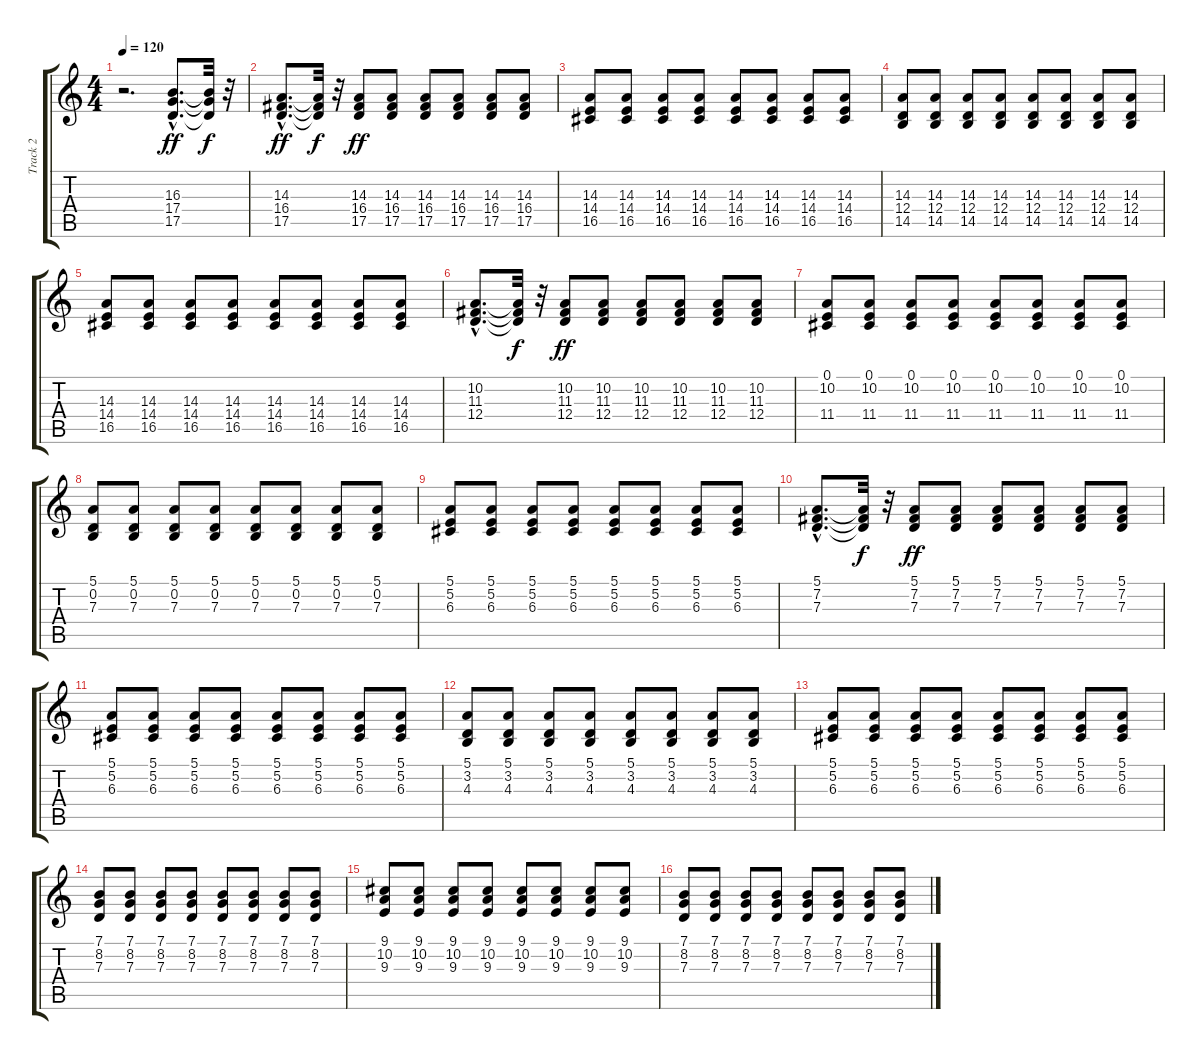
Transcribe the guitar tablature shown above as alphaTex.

\track ("Track 2" "Track 2") {instrument brightacousticpiano}
\staff {score tabs}
\tuning (E4 B3 G3 D3 A2 E2) {hide}
\ts (4 4)
\tempo 120
\clef g2
\ks c
r.2{d dy f} (16.3{hac} 17.4{hac} 17.5{hac}).8{d dy ff} (16.3{t} 17.4{t} 17.5{t}).32{dy f} r.32 |
(14.3{hac} 16.4{hac} 17.5{hac}).8{d dy ff} (14.3{t} 16.4{t} 17.5{t}).32{dy f} r.32 (14.3 16.4 17.5).8{dy ff} (14.3 16.4 17.5).8 (14.3 16.4 17.5).8 (14.3 16.4 17.5).8 (14.3 16.4 17.5).8 (14.3 16.4 17.5).8 |
(14.3 14.4 16.5).8 (14.3 14.4 16.5).8 (14.3 14.4 16.5).8 (14.3 14.4 16.5).8 (14.3 14.4 16.5).8 (14.3 14.4 16.5).8 (14.3 14.4 16.5).8 (14.3 14.4 16.5).8 |
(14.3 12.4 14.5).8 (14.3 12.4 14.5).8 (14.3 12.4 14.5).8 (14.3 12.4 14.5).8 (14.3 12.4 14.5).8 (14.3 12.4 14.5).8 (14.3 12.4 14.5).8 (14.3 12.4 14.5).8 |
(14.3 14.4 16.5).8 (14.3 14.4 16.5).8 (14.3 14.4 16.5).8 (14.3 14.4 16.5).8 (14.3 14.4 16.5).8 (14.3 14.4 16.5).8 (14.3 14.4 16.5).8 (14.3 14.4 16.5).8 |
(10.2{hac} 11.3{hac} 12.4{hac}).8{d} (10.2{t} 11.3{t} 12.4{t}).32{dy f} r.32 (10.2 11.3 12.4).8{dy ff} (10.2 11.3 12.4).8 (10.2 11.3 12.4).8 (10.2 11.3 12.4).8 (10.2 11.3 12.4).8 (10.2 11.3 12.4).8 |
(0.1 10.2 11.4).8 (0.1 10.2 11.4).8 (0.1 10.2 11.4).8 (0.1 10.2 11.4).8 (0.1 10.2 11.4).8 (0.1 10.2 11.4).8 (0.1 10.2 11.4).8 (0.1 10.2 11.4).8 |
(5.1 0.2 7.3).8 (5.1 0.2 7.3).8 (5.1 0.2 7.3).8 (5.1 0.2 7.3).8 (5.1 0.2 7.3).8 (5.1 0.2 7.3).8 (5.1 0.2 7.3).8 (5.1 0.2 7.3).8 |
(5.1 5.2 6.3).8 (5.1 5.2 6.3).8 (5.1 5.2 6.3).8 (5.1 5.2 6.3).8 (5.1 5.2 6.3).8 (5.1 5.2 6.3).8 (5.1 5.2 6.3).8 (5.1 5.2 6.3).8 |
(5.1{hac} 7.2{hac} 7.3{hac}).8{d} (5.1{t} 7.2{t} 7.3{t}).32{dy f} r.32 (5.1 7.2 7.3).8{dy ff} (5.1 7.2 7.3).8 (5.1 7.2 7.3).8 (5.1 7.2 7.3).8 (5.1 7.2 7.3).8 (5.1 7.2 7.3).8 |
(5.1 5.2 6.3).8 (5.1 5.2 6.3).8 (5.1 5.2 6.3).8 (5.1 5.2 6.3).8 (5.1 5.2 6.3).8 (5.1 5.2 6.3).8 (5.1 5.2 6.3).8 (5.1 5.2 6.3).8 |
(5.1 3.2 4.3).8 (5.1 3.2 4.3).8 (5.1 3.2 4.3).8 (5.1 3.2 4.3).8 (5.1 3.2 4.3).8 (5.1 3.2 4.3).8 (5.1 3.2 4.3).8 (5.1 3.2 4.3).8 |
(5.1 5.2 6.3).8 (5.1 5.2 6.3).8 (5.1 5.2 6.3).8 (5.1 5.2 6.3).8 (5.1 5.2 6.3).8 (5.1 5.2 6.3).8 (5.1 5.2 6.3).8 (5.1 5.2 6.3).8 |
(7.1 8.2 7.3).8 (7.1 8.2 7.3).8 (7.1 8.2 7.3).8 (7.1 8.2 7.3).8 (7.1 8.2 7.3).8 (7.1 8.2 7.3).8 (7.1 8.2 7.3).8 (7.1 8.2 7.3).8 |
(9.1 10.2 9.3).8 (9.1 10.2 9.3).8 (9.1 10.2 9.3).8 (9.1 10.2 9.3).8 (9.1 10.2 9.3).8 (9.1 10.2 9.3).8 (9.1 10.2 9.3).8 (9.1 10.2 9.3).8 |
(7.1 8.2 7.3).8 (7.1 8.2 7.3).8 (7.1 8.2 7.3).8 (7.1 8.2 7.3).8 (7.1 8.2 7.3).8 (7.1 8.2 7.3).8 (7.1 8.2 7.3).8 (7.1 8.2 7.3).8
